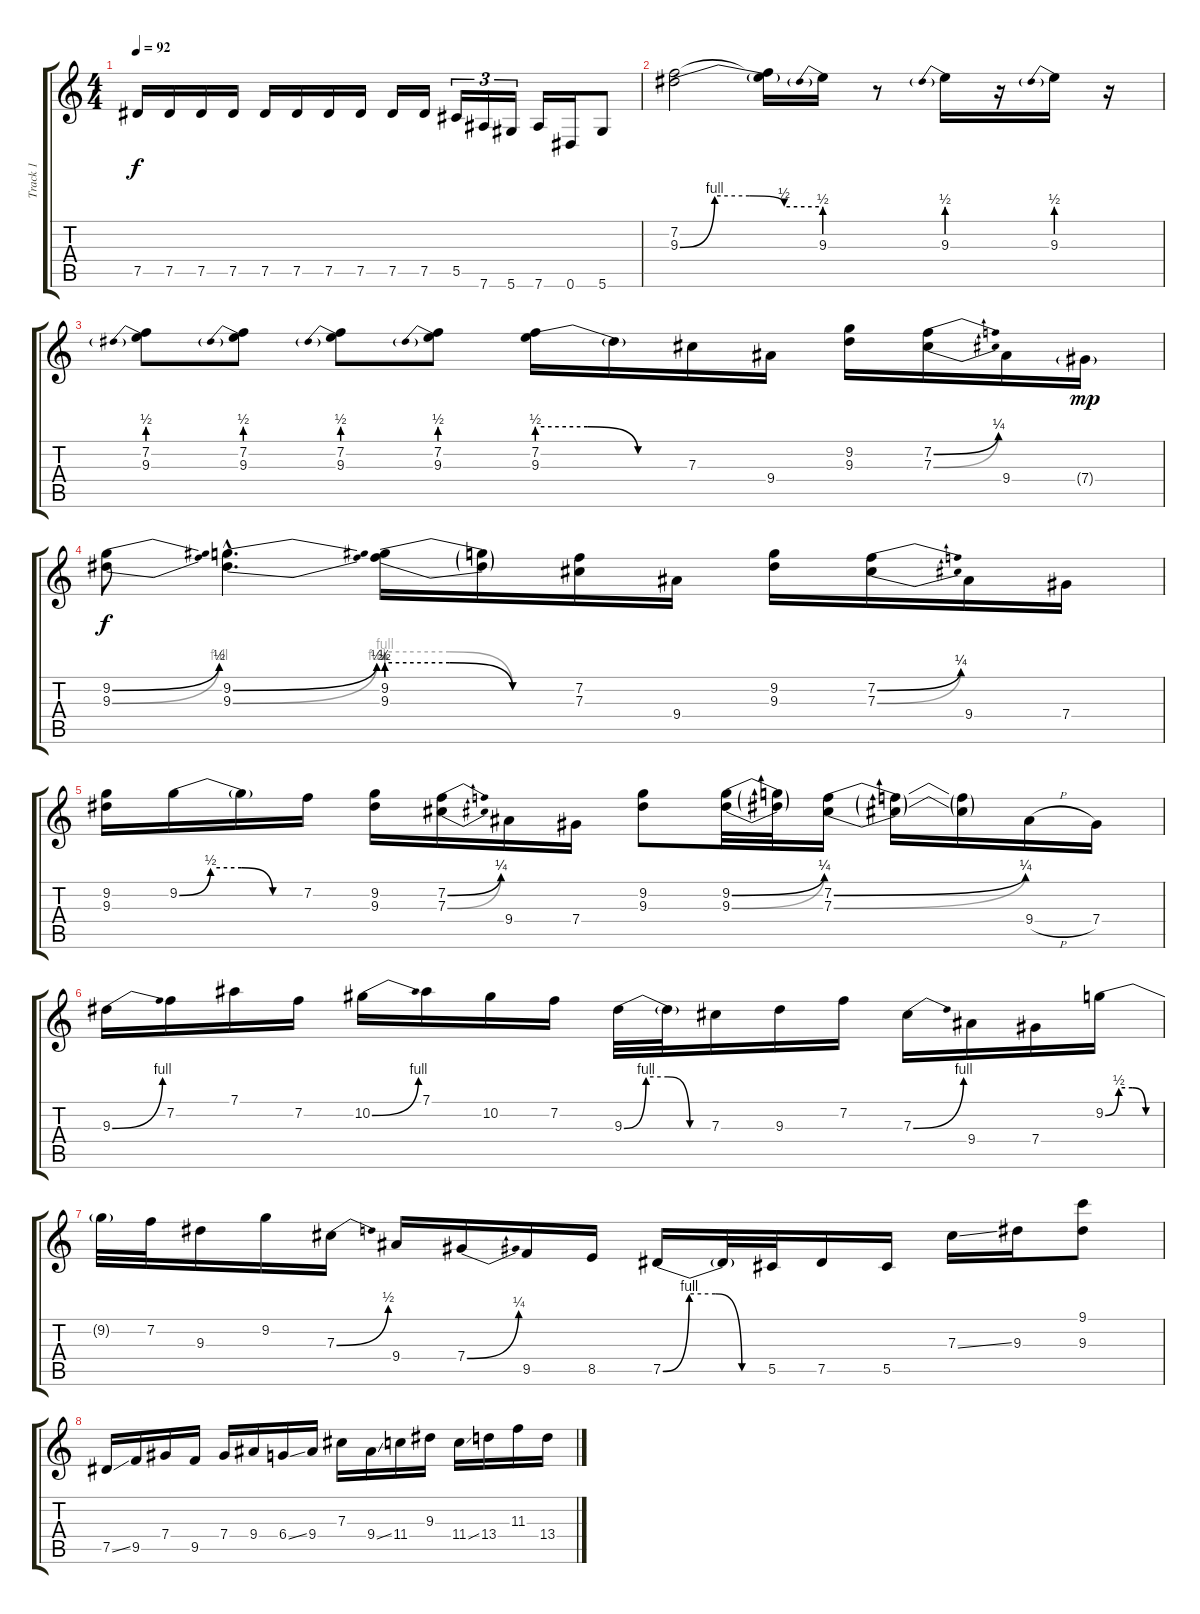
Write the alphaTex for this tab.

\track ("Track 1" "Track 1") {instrument electricguitarmuted}
\staff {score tabs}
\tuning (Eb4 Bb3 Gb3 Db3 Ab2 Eb2) {hide}
\ts (4 4)
\tempo 92
\clef g2
\ks c
7.5.16{dy f} 7.5.16 7.5.16 7.5.16 7.5.16 7.5.16 7.5.16 7.5.16 7.5.16 7.5.16 5.5.16{tu (3 2)} 7.6.16{tu (3 2)} 5.6.16{tu (3 2)} 7.6.16 0.6.16 5.6.8 |
(7.2 9.3{be (custom 0 0 15 4 30 4 45 2 60 2)}).2 (7.2{t} 9.3{t}).16 9.3{be (prebend 0 2 60 2)}.16 r.8 9.3{be (prebend 0 2 60 2)}.16 r.16 9.3{be (prebend 0 2 60 2)}.16 r.16 |
(7.2 9.3{be (prebend 0 2 60 2)}).8 (7.2 9.3{be (prebend 0 2 60 2)}).8 (7.2 9.3{be (prebend 0 2 60 2)}).8 (7.2 9.3{be (prebend 0 2 60 2)}).8 (7.2 9.3{be (custom 0 2 20 2 40 0 60 0)}).16 9.3{t}.16 7.3.16 9.4.16 (9.2 9.3).16 (7.2{be (bend 0 0 60 1)} 7.3{be (bend 0 0 60 1)}).16 9.4.16 7.4{g}.16{dy mp} |
(9.2{be (bend 0 0 60 2)} 9.3{be (bend 0 0 60 4)}).8{dy f} (9.2{be (bend 0 0 60 2) hac} 9.3{be (bend 0 0 60 4) hac}).4{d} (9.2{be (custom 0 2 20 2 40 0 60 0)} 9.3{be (custom 0 4 20 4 40 0 60 0)}).16 (9.2{t} 9.3{t}).16 (7.2 7.3).16 9.4.16 (9.2 9.3).16 (7.2{be (bend 0 0 60 1)} 7.3{be (bend 0 0 60 1)}).16 9.4.16 7.4.16 |
(9.2 9.3).16 9.2{be (custom 0 0 15 2 30 2 45 0 60 0)}.16 9.2{t}.16 7.2.16 (9.2 9.3).16 (7.2{be (bend 0 0 60 1)} 7.3{be (bend 0 0 60 1)}).16 9.4.16 7.4.16 (9.2 9.3).8 (9.2{be (bend 0 0 60 1)} 9.3{be (bend 0 0 60 1)}).32 (9.2{t} 9.3{t}).32 (7.2{be (bend 0 0 60 1)} 7.3{be (bend 0 0 60 1)}).16 (7.2{t} 7.3{t}).16 (7.2{t} 7.3{t}).16 9.4{h}.16 7.4.16 |
9.3{be (bend 0 0 60 4)}.16 7.2.16 7.1.16 7.2.16 10.2{be (bend 0 0 60 4)}.16 7.1.16 10.2.16 7.2.16 9.3{be (custom 0 0 15 4 30 4 45 0 60 0)}.32 9.3{t}.32 7.3.16 9.3.16 7.2.16 7.3{be (bend 0 0 60 4)}.16 9.4.16 7.4.16 9.2{be (custom 0 0 15 2 30 2 45 0 60 0)}.16 |
9.2{t}.32 7.2.32 9.3.16 9.2.16 7.3{be (bend 0 0 60 2)}.16 9.4.16 7.4{be (bend 0 0 60 1)}.16 9.5.16 8.5.16 7.5{be (custom 0 0 15 4 30 4 45 0 60 0)}.16 7.5{t}.32 5.5.32 7.5.16 5.5.16 7.3{ss}.16 9.3.16 (9.1 9.3).8 |
7.5{ss}.16 9.5.16 7.4.16 9.5.16 7.4.16 9.4.16 6.4{ss}.16 9.4.16 7.3.16 9.4{ss}.16 11.4.16 9.3.16 11.4{ss}.16 13.4.16 11.3.16 13.4.16
